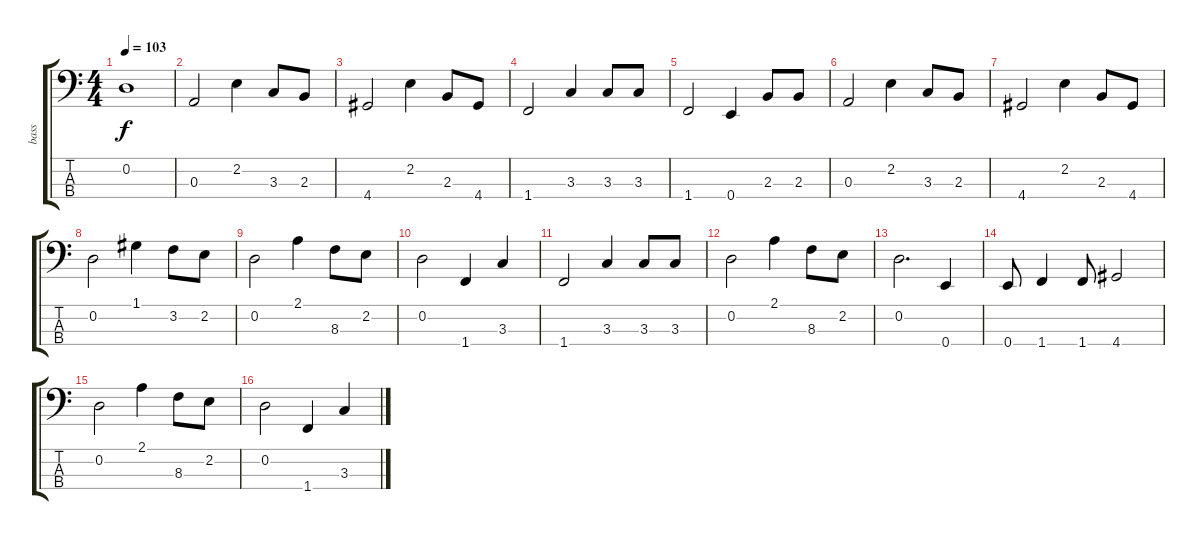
\track ("bass" "bass") {instrument electricbassfinger}
\staff {score tabs}
\tuning (G2 D2 A1 E1) {hide}
\ts (4 4)
\tempo 103
\clef f4
\ks c
0.2.1{dy f} |
0.3.2 2.2.4 3.3.8 2.3.8 |
4.4.2 2.2.4 2.3.8 4.4.8 |
1.4.2 3.3.4 3.3.8 3.3.8 |
1.4.2 0.4.4 2.3.8 2.3.8 |
0.3.2 2.2.4 3.3.8 2.3.8 |
4.4.2 2.2.4 2.3.8 4.4.8 |
0.2.2 1.1.4 3.2.8 2.2.8 |
0.2.2 2.1.4 8.3.8 2.2.8 |
0.2.2 1.4.4 3.3.4 |
1.4.2 3.3.4 3.3.8 3.3.8 |
0.2.2 2.1.4 8.3.8 2.2.8 |
0.2.2{d} 0.4.4 |
0.4.8 1.4.4 1.4.8 4.4.2 |
0.2.2 2.1.4 8.3.8 2.2.8 |
0.2.2 1.4.4 3.3.4
